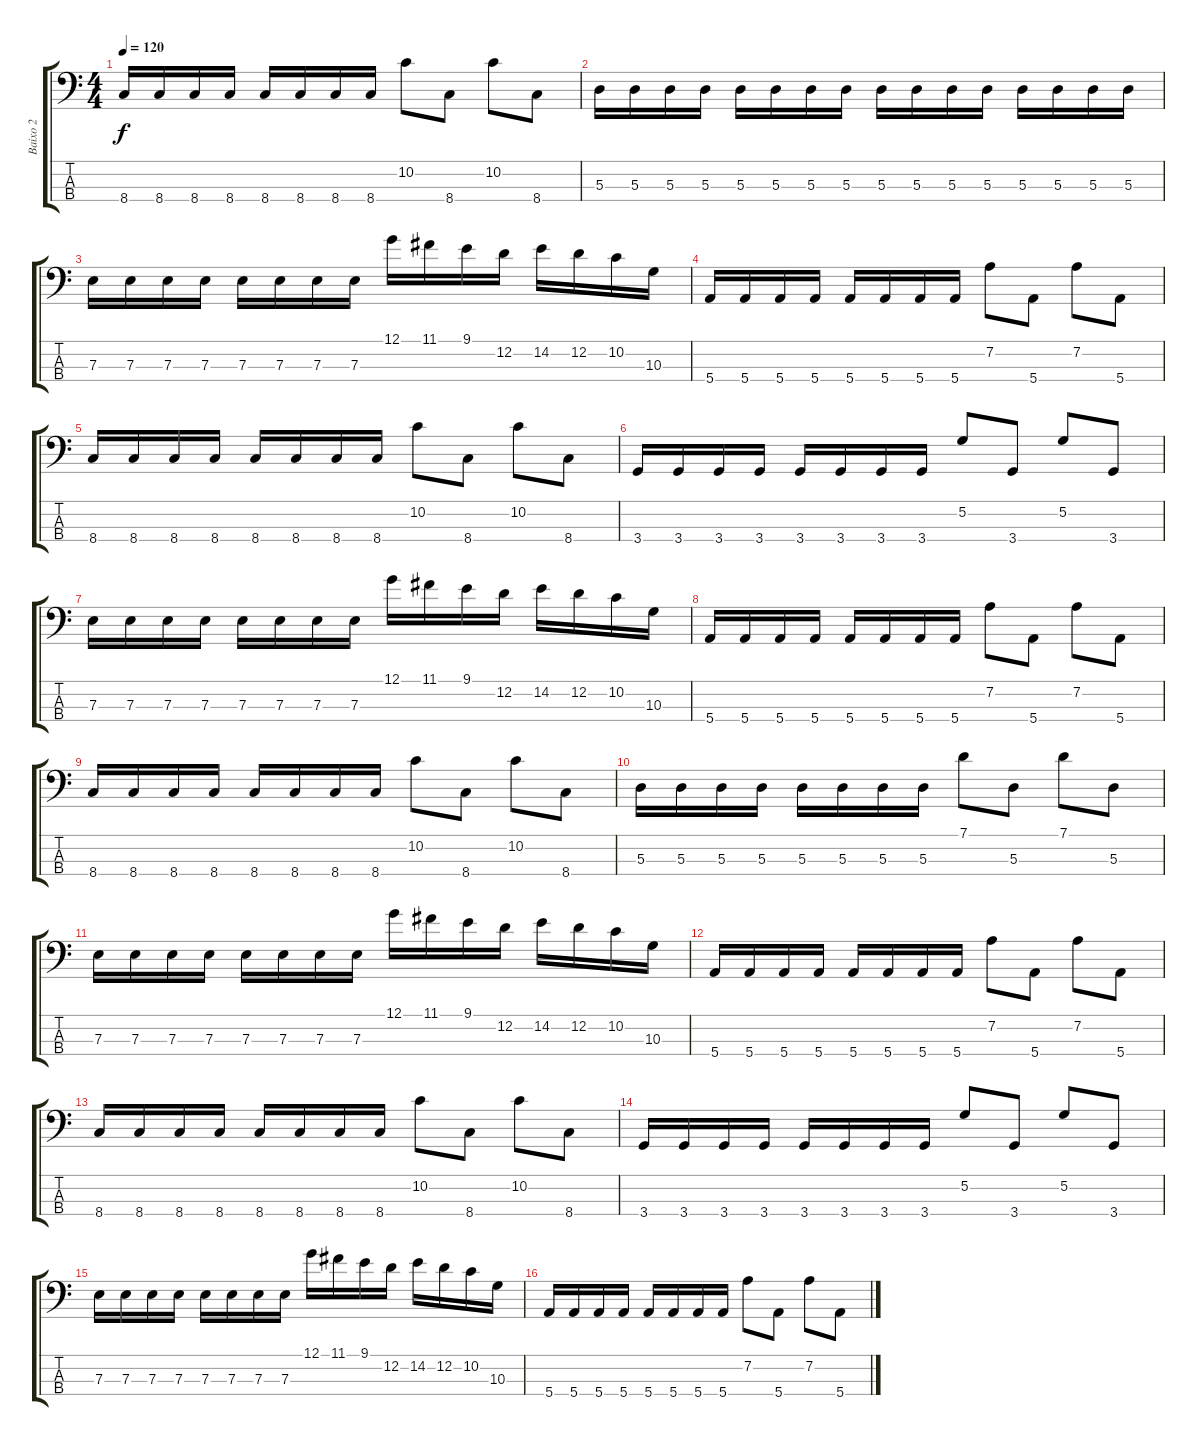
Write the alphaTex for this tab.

\track ("Baixo 2" "Baixo 2") {instrument electricbassfinger}
\staff {score tabs}
\tuning (G2 D2 A1 E1) {hide}
\ts (4 4)
\tempo 120
\clef f4
\ks c
8.4.16{dy f} 8.4.16 8.4.16 8.4.16 8.4.16 8.4.16 8.4.16 8.4.16 10.2.8 8.4.8 10.2.8 8.4.8 |
5.3.16 5.3.16 5.3.16 5.3.16 5.3.16 5.3.16 5.3.16 5.3.16 5.3.16 5.3.16 5.3.16 5.3.16 5.3.16 5.3.16 5.3.16 5.3.16 |
7.3.16 7.3.16 7.3.16 7.3.16 7.3.16 7.3.16 7.3.16 7.3.16 12.1.16 11.1.16 9.1.16 12.2.16 14.2.16 12.2.16 10.2.16 10.3.16 |
5.4.16 5.4.16 5.4.16 5.4.16 5.4.16 5.4.16 5.4.16 5.4.16 7.2.8 5.4.8 7.2.8 5.4.8 |
8.4.16 8.4.16 8.4.16 8.4.16 8.4.16 8.4.16 8.4.16 8.4.16 10.2.8 8.4.8 10.2.8 8.4.8 |
3.4.16 3.4.16 3.4.16 3.4.16 3.4.16 3.4.16 3.4.16 3.4.16 5.2.8 3.4.8 5.2.8 3.4.8 |
7.3.16 7.3.16 7.3.16 7.3.16 7.3.16 7.3.16 7.3.16 7.3.16 12.1.16 11.1.16 9.1.16 12.2.16 14.2.16 12.2.16 10.2.16 10.3.16 |
5.4.16 5.4.16 5.4.16 5.4.16 5.4.16 5.4.16 5.4.16 5.4.16 7.2.8 5.4.8 7.2.8 5.4.8 |
8.4.16 8.4.16 8.4.16 8.4.16 8.4.16 8.4.16 8.4.16 8.4.16 10.2.8 8.4.8 10.2.8 8.4.8 |
5.3.16 5.3.16 5.3.16 5.3.16 5.3.16 5.3.16 5.3.16 5.3.16 7.1.8 5.3.8 7.1.8 5.3.8 |
7.3.16 7.3.16 7.3.16 7.3.16 7.3.16 7.3.16 7.3.16 7.3.16 12.1.16 11.1.16 9.1.16 12.2.16 14.2.16 12.2.16 10.2.16 10.3.16 |
5.4.16 5.4.16 5.4.16 5.4.16 5.4.16 5.4.16 5.4.16 5.4.16 7.2.8 5.4.8 7.2.8 5.4.8 |
8.4.16 8.4.16 8.4.16 8.4.16 8.4.16 8.4.16 8.4.16 8.4.16 10.2.8 8.4.8 10.2.8 8.4.8 |
3.4.16 3.4.16 3.4.16 3.4.16 3.4.16 3.4.16 3.4.16 3.4.16 5.2.8 3.4.8 5.2.8 3.4.8 |
7.3.16 7.3.16 7.3.16 7.3.16 7.3.16 7.3.16 7.3.16 7.3.16 12.1.16 11.1.16 9.1.16 12.2.16 14.2.16 12.2.16 10.2.16 10.3.16 |
5.4.16 5.4.16 5.4.16 5.4.16 5.4.16 5.4.16 5.4.16 5.4.16 7.2.8 5.4.8 7.2.8 5.4.8
